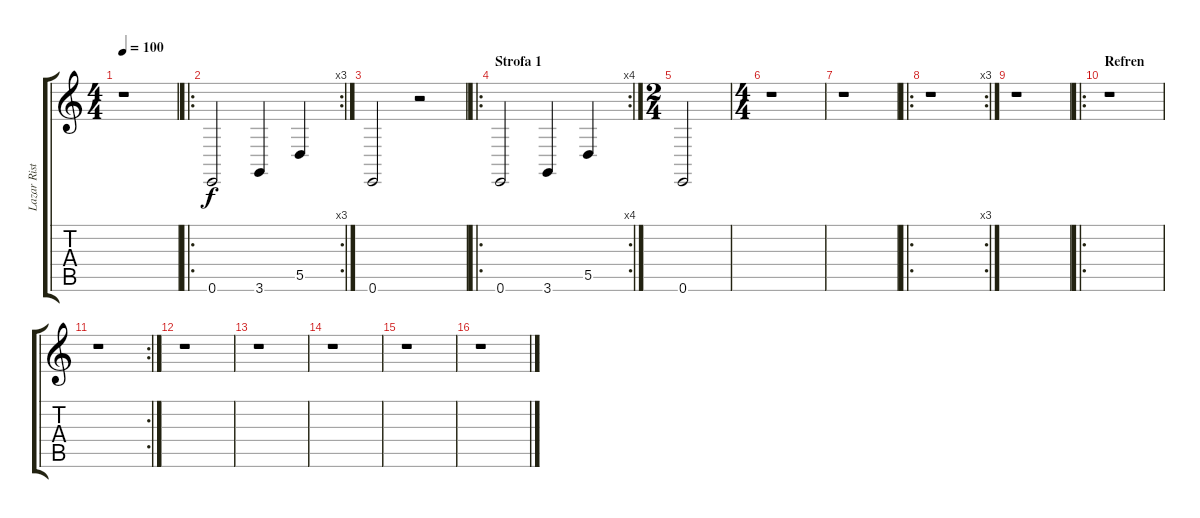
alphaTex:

\track ("Lazar Ristovski" "Lazar Rist") {instrument drawbarorgan}
\staff {score tabs}
\tuning (E4 B3 G3 D3 A2 E2) {hide}
\ts (4 4)
\tempo 100
\clef g2
\ks c
r.1{dy f instrument drawbarorgan} |
\ro
\rc 3
0.6.2{instrument synthbass1} 3.6.4 5.5.4 |
0.6.2 r.2 |
\ro
\rc 4
\section ("" "Strofa 1")
0.6.2 3.6.4 5.5.4 |
\ts (2 4)
0.6.2 |
\ts (4 4)
r.1 |
r.1 |
\ro
\rc 3
r.1 |
r.1 |
\ro
\section ("" "Refren")
r.1 |
\rc 2
r.1 |
r.1 |
r.1 |
r.1 |
r.1 |
r.1
